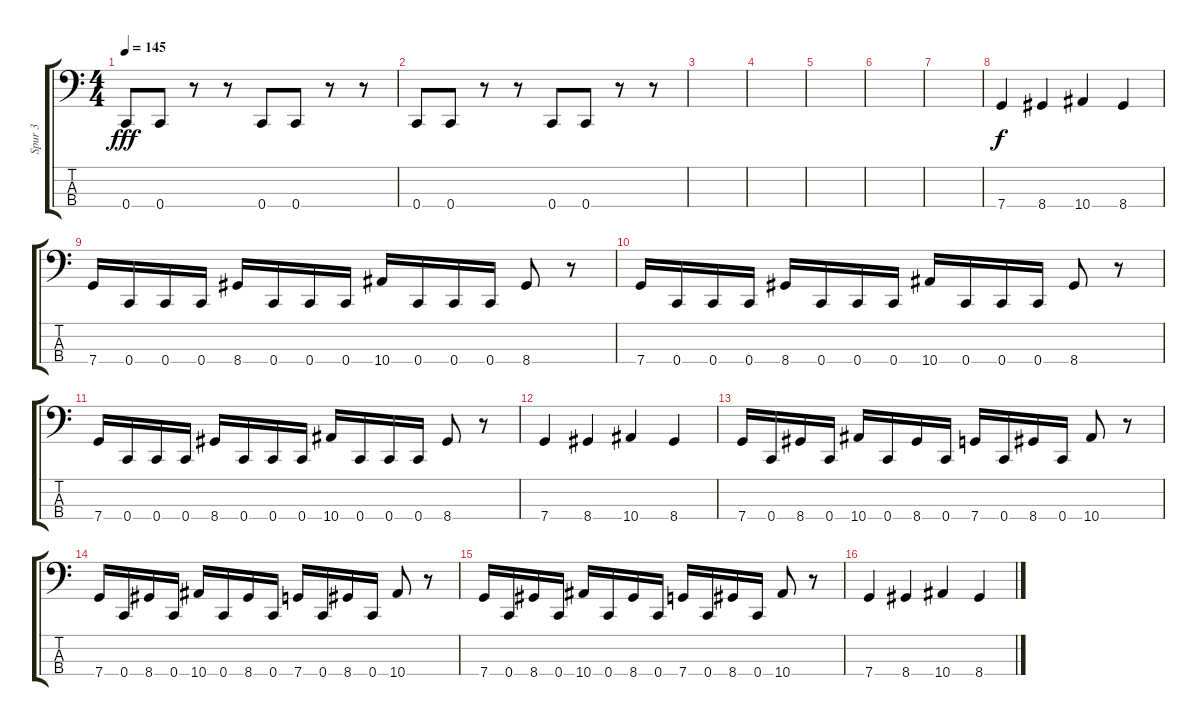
\track ("Spur 3" "Spur 3") {instrument electricbasspick}
\staff {score tabs}
\tuning (F2 C2 G1 C1) {hide}
\ts (4 4)
\tempo 145
\clef f4
\ks c
0.4.8{dy fff} 0.4.8 r.8 r.8 0.4.8 0.4.8 r.8 r.8 |
0.4.8 0.4.8 r.8 r.8 0.4.8 0.4.8 r.8 r.8 |
|
|
|
|
|
7.4.4{dy f} 8.4.4 10.4.4 8.4.4 |
7.4.16 0.4.16 0.4.16 0.4.16 8.4.16 0.4.16 0.4.16 0.4.16 10.4.16 0.4.16 0.4.16 0.4.16 8.4.8 r.8 |
7.4.16 0.4.16 0.4.16 0.4.16 8.4.16 0.4.16 0.4.16 0.4.16 10.4.16 0.4.16 0.4.16 0.4.16 8.4.8 r.8 |
7.4.16 0.4.16 0.4.16 0.4.16 8.4.16 0.4.16 0.4.16 0.4.16 10.4.16 0.4.16 0.4.16 0.4.16 8.4.8 r.8 |
7.4.4 8.4.4 10.4.4 8.4.4 |
7.4.16 0.4.16 8.4.16 0.4.16 10.4.16 0.4.16 8.4.16 0.4.16 7.4.16 0.4.16 8.4.16 0.4.16 10.4.8 r.8 |
7.4.16 0.4.16 8.4.16 0.4.16 10.4.16 0.4.16 8.4.16 0.4.16 7.4.16 0.4.16 8.4.16 0.4.16 10.4.8 r.8 |
7.4.16 0.4.16 8.4.16 0.4.16 10.4.16 0.4.16 8.4.16 0.4.16 7.4.16 0.4.16 8.4.16 0.4.16 10.4.8 r.8 |
7.4.4 8.4.4 10.4.4 8.4.4
